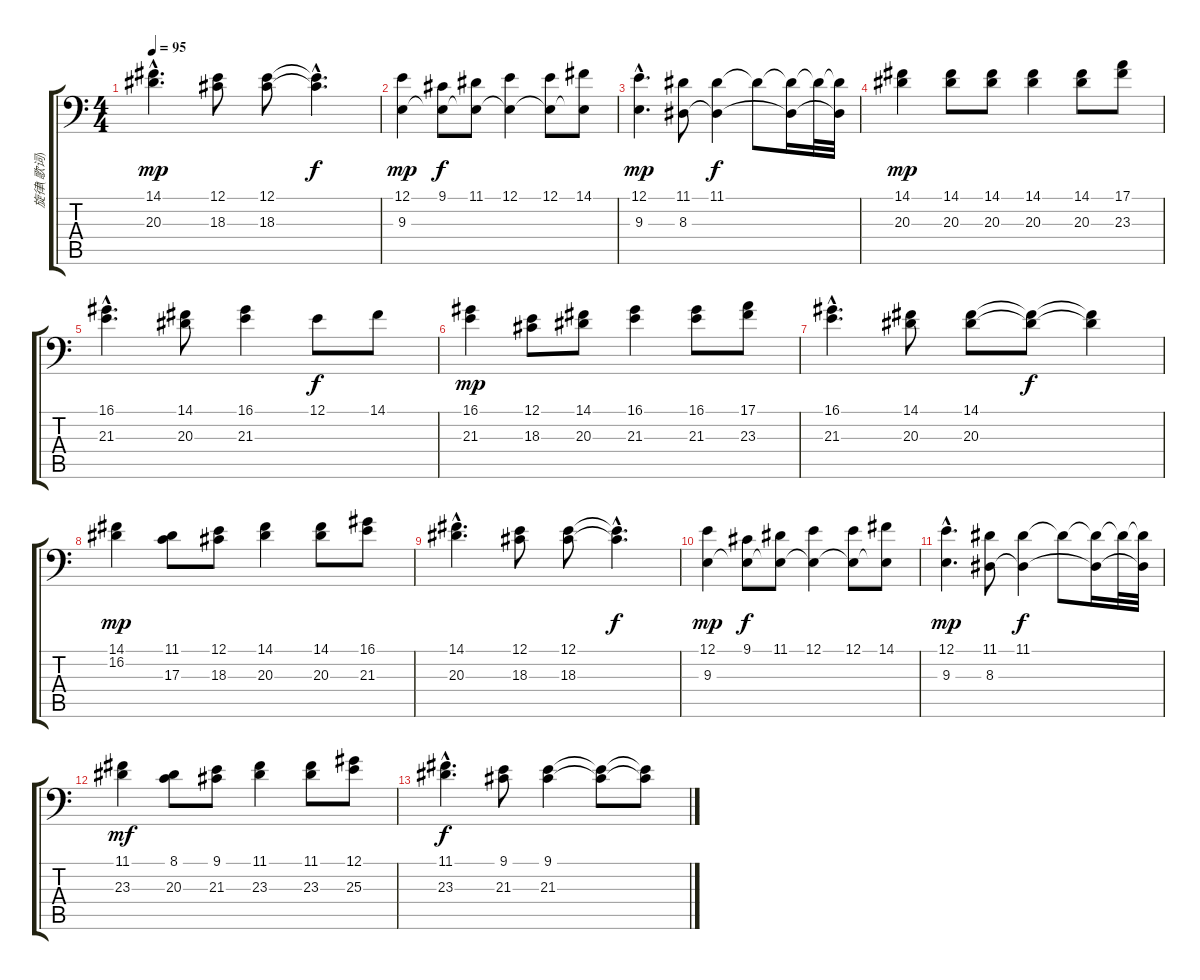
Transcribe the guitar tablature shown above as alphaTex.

\track ("旋律(歌词)" "旋律(歌词)") {instrument sopranosax}
\staff {score tabs}
\tuning (E3 B2 G2 D2 A1 E1) {hide}
\ts (4 4)
\tempo 95
\clef f4
\ks c
(14.1{hac} 20.3{hac}).4{d dy mp} (12.1 18.3).8 (12.1 18.3).8 (12.1{hac t} 18.3{hac t}).4{d dy f} |
(12.1 9.3).4{dy mp} (9.1 9.3{t}).8{dy f} (11.1 9.3{t}).8 (12.1 9.3{t}).4 (12.1 9.3{t}).8 (14.1 9.3{t}).8 |
(12.1{hac} 9.3{hac}).4{d dy mp} (11.1 8.3).8 (11.1 8.3{t}).4{dy f} 11.1{t}.8 (11.1{t} 8.3{t}).16 11.1{t}.32 (11.1{t} 8.3{t}).32 |
(14.1 20.3).4{dy mp} (14.1 20.3).8 (14.1 20.3).8 (14.1 20.3).4 (14.1 20.3).8 (17.1 23.3).8 |
(16.1{hac} 21.3{hac}).4{d} (14.1 20.3).8 (16.1 21.3).4 12.1.8{dy f} 14.1.8 |
(16.1 21.3).4{dy mp} (12.1 18.3).8 (14.1 20.3).8 (16.1 21.3).4 (16.1 21.3).8 (17.1 23.3).8 |
(16.1{hac} 21.3{hac}).4{d} (14.1 20.3).8 (14.1 20.3).8 (14.1{t} 20.3{t}).8{dy f} (14.1{t} 20.3{t}).4 |
(14.1 16.2).4{dy mp} (11.1 17.3).8 (12.1 18.3).8 (14.1 20.3).4 (14.1 20.3).8 (16.1 21.3).8 |
(14.1{hac} 20.3{hac}).4{d} (12.1 18.3).8 (12.1 18.3).8 (12.1{hac t} 18.3{hac t}).4{d dy f} |
(12.1 9.3).4{dy mp} (9.1 9.3{t}).8{dy f} (11.1 9.3{t}).8 (12.1 9.3{t}).4 (12.1 9.3{t}).8 (14.1 9.3{t}).8 |
(12.1{hac} 9.3{hac}).4{d dy mp} (11.1 8.3).8 (11.1 8.3{t}).4{dy f} 11.1{t}.8 (11.1{t} 8.3{t}).16 11.1{t}.32 (11.1{t} 8.3{t}).32 |
(11.1 23.3).4{dy mf} (8.1 20.3).8 (9.1 21.3).8 (11.1 23.3).4 (11.1 23.3).8 (12.1 25.3).8 |
(11.1{hac} 23.3{hac}).4{d dy f} (9.1 21.3).8 (9.1 21.3).4 (9.1{t} 21.3{t}).8 (9.1{t} 21.3{t}).8
